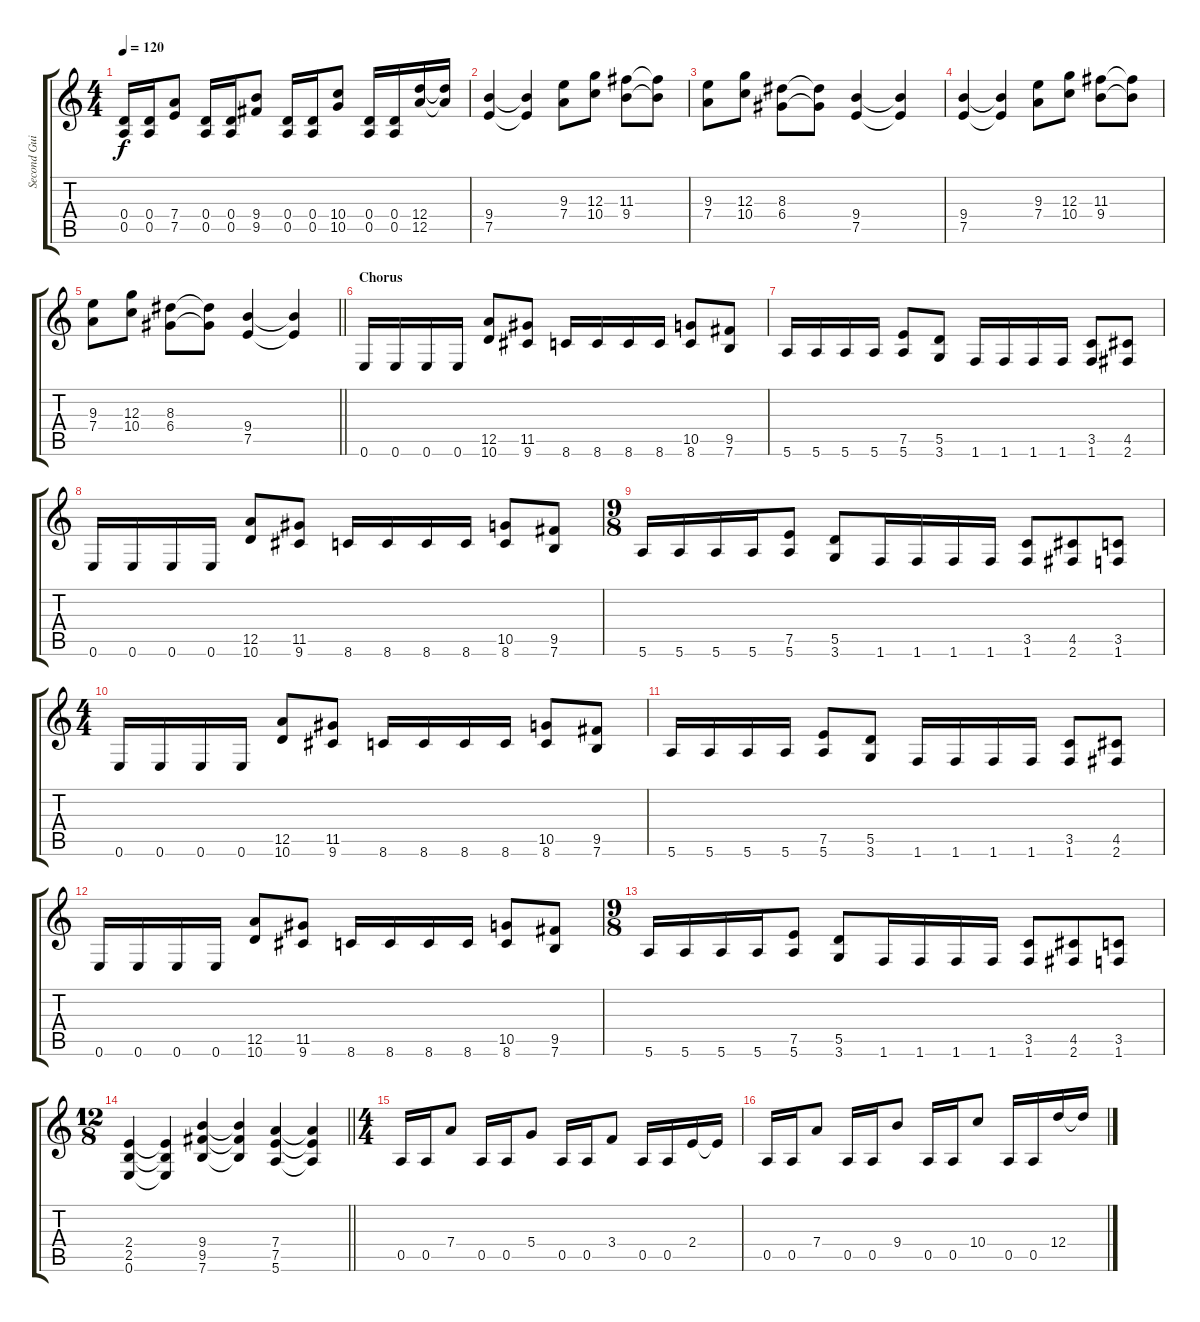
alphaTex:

\track ("Second Guitar" "Second Gui") {instrument distortionguitar}
\staff {score tabs}
\tuning (E4 B3 G3 D3 A2 E2) {hide}
\ts (4 4)
\tempo 120
\clef g2
\ks c
(0.4 0.5).16{dy f} (0.4 0.5).16 (7.4 7.5).8 (0.4 0.5).16 (0.4 0.5).16 (9.4 9.5).8 (0.4 0.5).16 (0.4 0.5).16 (10.4 10.5).8 (0.4 0.5).16 (0.4 0.5).16 (12.4 12.5).16 (12.4{t} 12.5{t}).16 |
(9.4 7.5).4 (9.4{t} 7.5{t}).4 (9.3 7.4).8 (12.3 10.4).8 (11.3 9.4).8 (11.3{t} 9.4{t}).8 |
(9.3 7.4).8 (12.3 10.4).8 (8.3 6.4).8 (8.3{t} 6.4{t}).8 (9.4 7.5).4 (9.4{t} 7.5{t}).4 |
(9.4 7.5).4 (9.4{t} 7.5{t}).4 (9.3 7.4).8 (12.3 10.4).8 (11.3 9.4).8 (11.3{t} 9.4{t}).8 |
\barLineRight lightlight
(9.3 7.4).8 (12.3 10.4).8 (8.3 6.4).8 (8.3{t} 6.4{t}).8 (9.4 7.5).4 (9.4{t} 7.5{t}).4 |
\section ("" "Chorus")
0.6.16 0.6.16 0.6.16 0.6.16 (12.5 10.6).8 (11.5 9.6).8 8.6.16 8.6.16 8.6.16 8.6.16 (10.5 8.6).8 (9.5 7.6).8 |
5.6.16 5.6.16 5.6.16 5.6.16 (7.5 5.6).8 (5.5 3.6).8 1.6.16 1.6.16 1.6.16 1.6.16 (3.5 1.6).8 (4.5 2.6).8 |
0.6.16 0.6.16 0.6.16 0.6.16 (12.5 10.6).8 (11.5 9.6).8 8.6.16 8.6.16 8.6.16 8.6.16 (10.5 8.6).8 (9.5 7.6).8 |
\ts (9 8)
5.6.16 5.6.16 5.6.16 5.6.16 (7.5 5.6).8 (5.5 3.6).8 1.6.16 1.6.16 1.6.16 1.6.16 (3.5 1.6).8 (4.5 2.6).8 (3.5 1.6).8 |
\ts (4 4)
0.6.16 0.6.16 0.6.16 0.6.16 (12.5 10.6).8 (11.5 9.6).8 8.6.16 8.6.16 8.6.16 8.6.16 (10.5 8.6).8 (9.5 7.6).8 |
5.6.16 5.6.16 5.6.16 5.6.16 (7.5 5.6).8 (5.5 3.6).8 1.6.16 1.6.16 1.6.16 1.6.16 (3.5 1.6).8 (4.5 2.6).8 |
0.6.16 0.6.16 0.6.16 0.6.16 (12.5 10.6).8 (11.5 9.6).8 8.6.16 8.6.16 8.6.16 8.6.16 (10.5 8.6).8 (9.5 7.6).8 |
\ts (9 8)
5.6.16 5.6.16 5.6.16 5.6.16 (7.5 5.6).8 (5.5 3.6).8 1.6.16 1.6.16 1.6.16 1.6.16 (3.5 1.6).8 (4.5 2.6).8 (3.5 1.6).8 |
\ts (12 8)
\barLineRight lightlight
(2.4 2.5 0.6).4 (2.4{t} 2.5{t} 0.6{t}).4 (9.4 9.5 7.6).4 (9.4{t} 9.5{t} 7.6{t}).4 (7.4 7.5 5.6).4 (7.4{t} 7.5{t} 5.6{t}).4 |
\ts (4 4)
0.5.16 0.5.16 7.4.8 0.5.16 0.5.16 5.4.8 0.5.16 0.5.16 3.4.8 0.5.16 0.5.16 2.4.16 2.4{t}.16 |
0.5.16 0.5.16 7.4.8 0.5.16 0.5.16 9.4.8 0.5.16 0.5.16 10.4.8 0.5.16 0.5.16 12.4.16 12.4{t}.16
